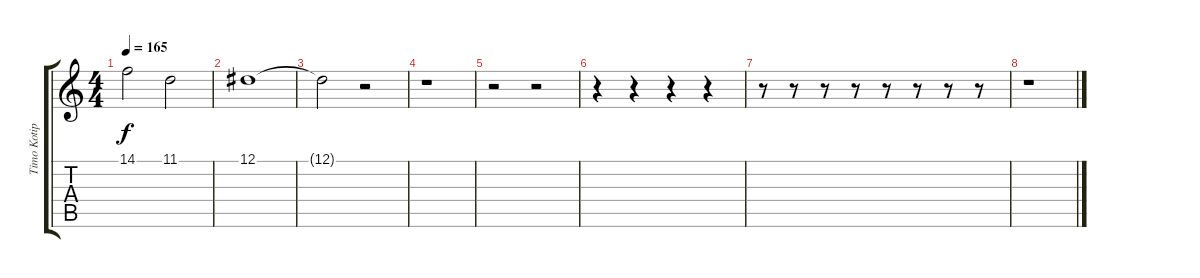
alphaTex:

\track ("Timo Kotipelto" "Timo Kotip") {instrument lead6voice}
\staff {score tabs}
\tuning (Eb4 Bb3 Gb3 Db3 Ab2 Eb2) {hide}
\ts (4 4)
\tempo 165
\clef g2
\ks c
14.1.2{dy f} 11.1.2 |
12.1.1 |
12.1{t}.2 r.2 |
r.1 |
r.2 r.2 |
r.4 r.4 r.4 r.4 |
r.8 r.8 r.8 r.8 r.8 r.8 r.8 r.8 |
r.1
